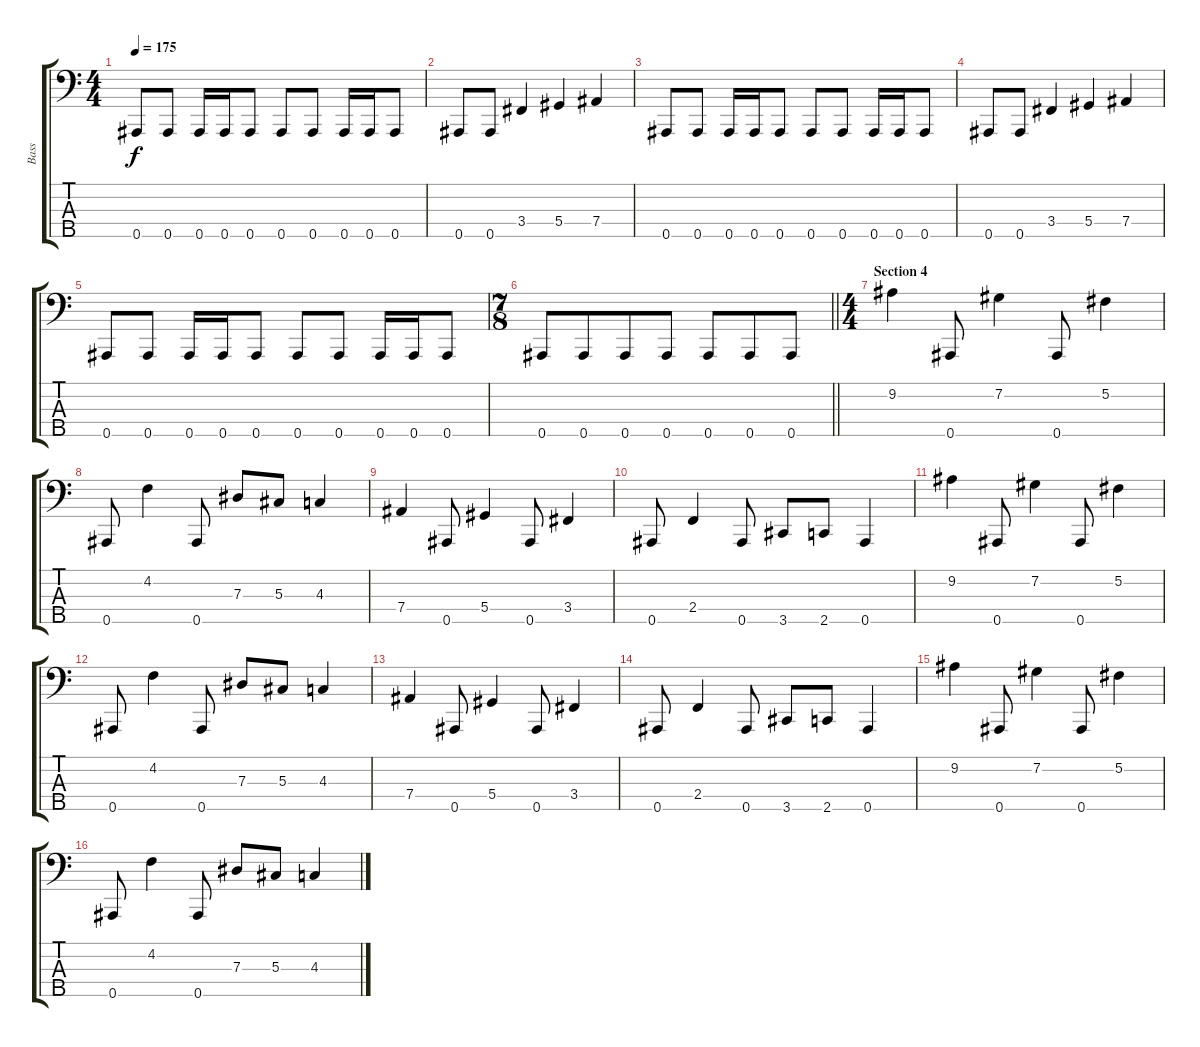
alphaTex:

\track ("Bass" "Bass") {instrument electricbassfinger}
\staff {score tabs}
\tuning (Gb2 Db2 Ab1 Eb1 Bb0) {hide}
\ts (4 4)
\tempo 175
\clef f4
\ks c
0.5.8{dy f} 0.5.8 0.5.16 0.5.16 0.5.8 0.5.8 0.5.8 0.5.16 0.5.16 0.5.8 |
0.5.8 0.5.8 3.4.4 5.4.4 7.4.4 |
0.5.8 0.5.8 0.5.16 0.5.16 0.5.8 0.5.8 0.5.8 0.5.16 0.5.16 0.5.8 |
0.5.8 0.5.8 3.4.4 5.4.4 7.4.4 |
0.5.8 0.5.8 0.5.16 0.5.16 0.5.8 0.5.8 0.5.8 0.5.16 0.5.16 0.5.8 |
\ts (7 8)
\barLineRight lightlight
0.5.8 0.5.8 0.5.8 0.5.8 0.5.8 0.5.8 0.5.8 |
\ts (4 4)
\section ("" "Section 4")
9.2.4 0.5.8 7.2.4 0.5.8 5.2.4 |
0.5.8 4.2.4 0.5.8 7.3.8 5.3.8 4.3.4 |
7.4.4 0.5.8 5.4.4 0.5.8 3.4.4 |
0.5.8 2.4.4 0.5.8 3.5.8 2.5.8 0.5.4 |
9.2.4 0.5.8 7.2.4 0.5.8 5.2.4 |
0.5.8 4.2.4 0.5.8 7.3.8 5.3.8 4.3.4 |
7.4.4 0.5.8 5.4.4 0.5.8 3.4.4 |
0.5.8 2.4.4 0.5.8 3.5.8 2.5.8 0.5.4 |
9.2.4 0.5.8 7.2.4 0.5.8 5.2.4 |
0.5.8 4.2.4 0.5.8 7.3.8 5.3.8 4.3.4
